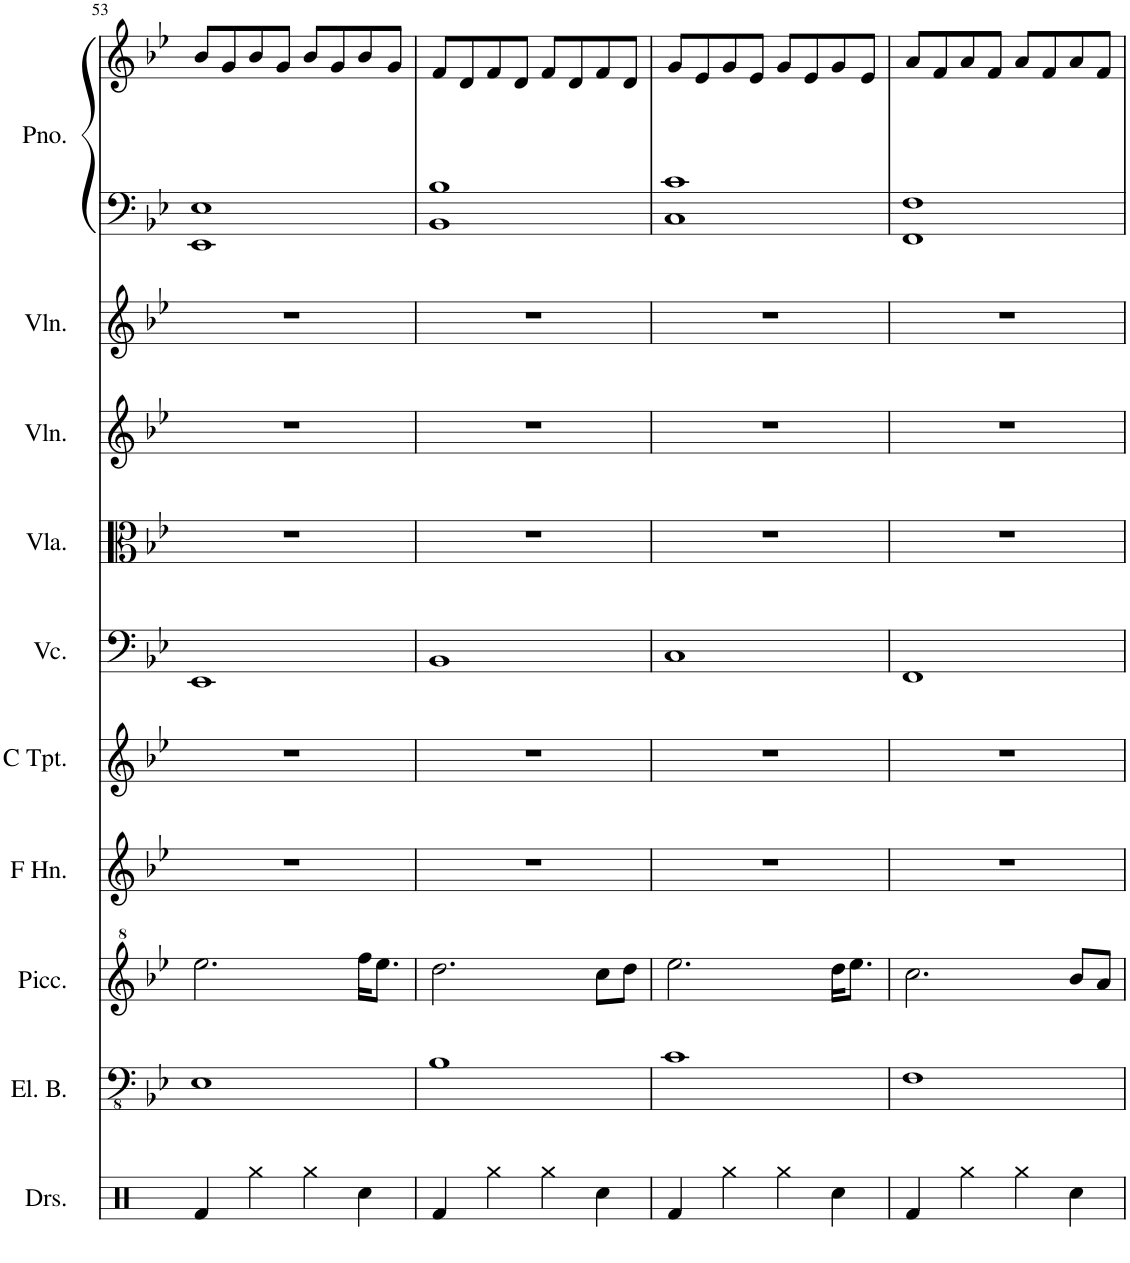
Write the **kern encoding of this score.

**kern	**kern	**kern	**kern	**kern	**kern	**kern	**kern	**kern	**kern	**kern
*part10	*part9	*part8	*part7	*part6	*part5	*part4	*part3	*part2	*part1	*part1
*staff11	*staff10	*staff9	*staff8	*staff7	*staff6	*staff5	*staff4	*staff3	*staff2	*staff1
*I"Drumset	*I"Electric Bass	*I"Piccolo	*I"Horn in F	*I"C Trumpet	*I"Violoncello	*I"Viola	*I"Violin	*I"Violin	*I"Piano	*
*I'Drs.	*I'El. B.	*I'Picc.	*	*I'C Tpt.	*I'Vc.	*I'Vla.	*I'Vln.	*I'Vln.	*I'Pno.	*
!!LO:PB:g=z
*clefX	*clefFv4	*clefG^2	*clefG2	*clefG2	*clefF4	*clefC3	*clefG2	*clefG2	*clefF4	*clefG2
*	*	*ITrd-7c-12	*ITrd4c7	*	*	*	*	*	*	*
*k[]	*k[b-e-]	*k[b-e-]	*k[b-e-]	*k[b-e-]	*k[b-e-]	*k[b-e-]	*k[b-e-]	*k[b-e-]	*k[b-e-]	*k[b-e-]
*M4/4	*M4/4	*M4/4	*M4/4	*M4/4	*M4/4	*M4/4	*M4/4	*M4/4	*M4/4	*M4/4
=53	=53	=53	=53	=53	=53	=53	=53	=53	=53	=53
4Rf/	1EE-	2.eee-\	1r	1r	1EE-	1r	1r	1r	1EE- 1E-	8b-/L
.	.	.	.	.	.	.	.	.	.	8g/
4Rgg\	.	.	.	.	.	.	.	.	.	8b-/
.	.	.	.	.	.	.	.	.	.	8g/J
4Rgg\	.	.	.	.	.	.	.	.	.	8b-/L
.	.	.	.	.	.	.	.	.	.	8g/
4Rcc\	.	16fff\KL	.	.	.	.	.	.	.	8b-/
.	.	8.eee-\J	.	.	.	.	.	.	.	.
.	.	.	.	.	.	.	.	.	.	8g/J
=54	=54	=54	=54	=54	=54	=54	=54	=54	=54	=54
4Rf/	1BB-	2.ddd\	1r	1r	1BB-	1r	1r	1r	1BB- 1B-	8f/L
.	.	.	.	.	.	.	.	.	.	8d/
4Rgg\	.	.	.	.	.	.	.	.	.	8f/
.	.	.	.	.	.	.	.	.	.	8d/J
4Rgg\	.	.	.	.	.	.	.	.	.	8f/L
.	.	.	.	.	.	.	.	.	.	8d/
4Rcc\	.	8ccc\L	.	.	.	.	.	.	.	8f/
.	.	8ddd\J	.	.	.	.	.	.	.	8d/J
=55	=55	=55	=55	=55	=55	=55	=55	=55	=55	=55
4Rf/	1C	2.eee-\	1r	1r	1C	1r	1r	1r	1C 1c	8g/L
.	.	.	.	.	.	.	.	.	.	8e-/
4Rgg\	.	.	.	.	.	.	.	.	.	8g/
.	.	.	.	.	.	.	.	.	.	8e-/J
4Rgg\	.	.	.	.	.	.	.	.	.	8g/L
.	.	.	.	.	.	.	.	.	.	8e-/
4Rcc\	.	16ddd\KL	.	.	.	.	.	.	.	8g/
.	.	8.eee-\J	.	.	.	.	.	.	.	.
.	.	.	.	.	.	.	.	.	.	8e-/J
=56	=56	=56	=56	=56	=56	=56	=56	=56	=56	=56
4Rf/	1FF	2.ccc\	1r	1r	1FF	1r	1r	1r	1FF 1F	8a/L
.	.	.	.	.	.	.	.	.	.	8f/
4Rgg\	.	.	.	.	.	.	.	.	.	8a/
.	.	.	.	.	.	.	.	.	.	8f/J
4Rgg\	.	.	.	.	.	.	.	.	.	8a/L
.	.	.	.	.	.	.	.	.	.	8f/
4Rcc\	.	8bb-/L	.	.	.	.	.	.	.	8a/
.	.	8aa/J	.	.	.	.	.	.	.	8f/J
=	=	=	=	=	=	=	=	=	=	=
*-	*-	*-	*-	*-	*-	*-	*-	*-	*-	*-
